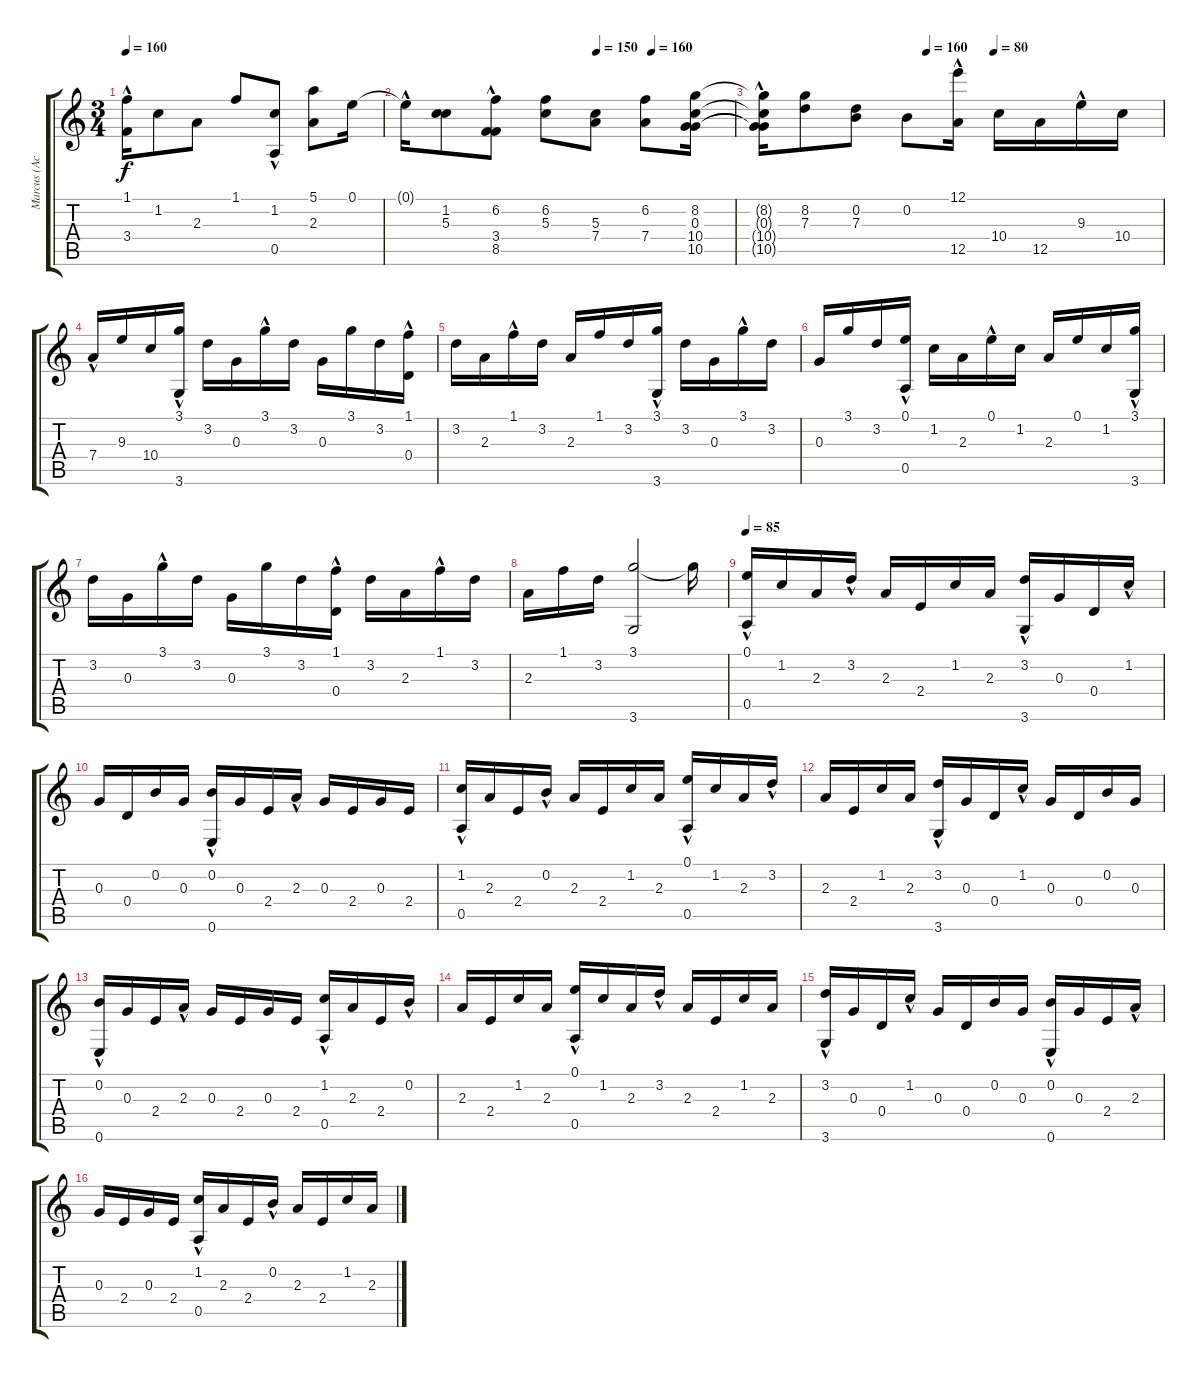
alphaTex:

\track ("Marcus (Acous. Gtr)" "Marcus (Ac") {instrument acousticguitarsteel}
\staff {score tabs}
\tuning (E4 B3 G3 D3 A2 E2) {hide}
\ts (3 4)
\tempo 160
\clef g2
\ks c
(1.1{hac t} 3.4{hac t}).16{dy f} 1.2.8 2.3.8 1.1.8 (1.2 0.5{hac}).8 (5.1 2.3).8 0.1.16 |
\tempo (150 0.5833333333333334)
\tempo (160 0.75)
0.1{hac t}.16 (1.2 5.3).8 (6.2 3.4{hac} 8.5{hac}).8 (6.2 5.3).8 (5.3 7.4).8 (6.2 7.4).8 (8.2 0.3 10.4 10.5).16 |
\tempo (160 0.4166666666666667)
\tempo (80 0.5833333333333334)
(8.2{t} 0.3{hac t} 10.4{hac t} 10.5{hac t}).16 (8.2 7.3).8 (0.2 7.3).8 0.2.8 (12.1{hac} 12.5).16{volume 16} 10.4.16 12.5.16 9.3{hac}.16 10.4.16 |
7.4{hac}.16 9.3.16 10.4.16 (3.1{hac} 3.6).16 3.2.16 0.3.16 3.1{hac}.16 3.2.16 0.3.16 3.1.16 3.2.16 (1.1{hac} 0.4).16 |
3.2.16 2.3.16 1.1{hac}.16 3.2.16 2.3.16 1.1.16 3.2.16 (3.1{hac} 3.6).16 3.2.16 0.3.16 3.1{hac}.16 3.2.16 |
0.3.16 3.1.16 3.2.16 (0.1{hac} 0.5).16 1.2.16 2.3.16 0.1{hac}.16 1.2.16 2.3.16 0.1.16 1.2.16 (3.1{hac} 3.6).16 |
3.2.16 0.3.16 3.1{hac}.16 3.2.16 0.3.16 3.1.16 3.2.16 (1.1{hac} 0.4).16 3.2.16 2.3.16 1.1{hac}.16 3.2.16 |
2.3.16 1.1.16 3.2.16 (3.1 3.6).2 3.1{t}.16 |
\tempo 85
(0.1{hac} 0.5).16 1.2.16 2.3.16 3.2{hac}.16 2.3.16 2.4.16 1.2.16 2.3.16 (3.2{hac} 3.6).16 0.3.16 0.4.16 1.2{hac}.16 |
0.3.16 0.4.16 0.2.16 0.3.16 (0.2{hac} 0.6).16 0.3.16 2.4.16 2.3{hac}.16 0.3.16 2.4.16 0.3.16 2.4.16 |
(1.2{hac} 0.5).16 2.3.16 2.4.16 0.2{hac}.16 2.3.16 2.4.16 1.2.16 2.3.16 (0.1{hac} 0.5).16 1.2.16 2.3.16 3.2{hac}.16 |
2.3.16 2.4.16 1.2.16 2.3.16 (3.2{hac} 3.6).16 0.3.16 0.4.16 1.2{hac}.16 0.3.16 0.4.16 0.2.16 0.3.16 |
(0.2{hac} 0.6).16 0.3.16 2.4.16 2.3{hac}.16 0.3.16 2.4.16 0.3.16 2.4.16 (1.2{hac} 0.5).16 2.3.16 2.4.16 0.2{hac}.16 |
2.3.16 2.4.16 1.2.16 2.3.16 (0.1{hac} 0.5).16 1.2.16 2.3.16 3.2{hac}.16 2.3.16 2.4.16 1.2.16 2.3.16 |
(3.2{hac} 3.6).16 0.3.16 0.4.16 1.2{hac}.16 0.3.16 0.4.16 0.2.16 0.3.16 (0.2{hac} 0.6).16 0.3.16 2.4.16 2.3{hac}.16 |
0.3.16 2.4.16 0.3.16 2.4.16 (1.2{hac} 0.5).16 2.3.16 2.4.16 0.2{hac}.16 2.3.16 2.4.16 1.2.16 2.3.16
